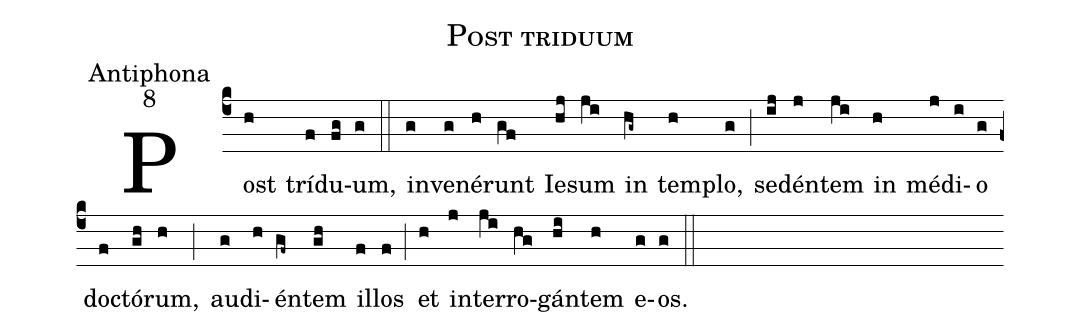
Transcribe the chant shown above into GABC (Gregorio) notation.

name:Post triduum;
office-part:Antiphona;
mode:8;
%%
(c4) Post(h) trí(f)du(fg)um,(g) (::)
in(g)ve(g)né(h)runt(gf) Ie(hj)sum(ji) in(hg~) tem(h)plo,(g) (;) se(ij)dén(j)tem(ji) in(h) mé(j)di(i)o(g) do(f)ctó(gh)rum,(h) (;) au(g)di(h)én(gf~)tem(gh) il(f)los(f) (;) et(h) in(j)ter(ji)ro(hg)gán(hi)tem(h) e(g)os.(g) (::)
